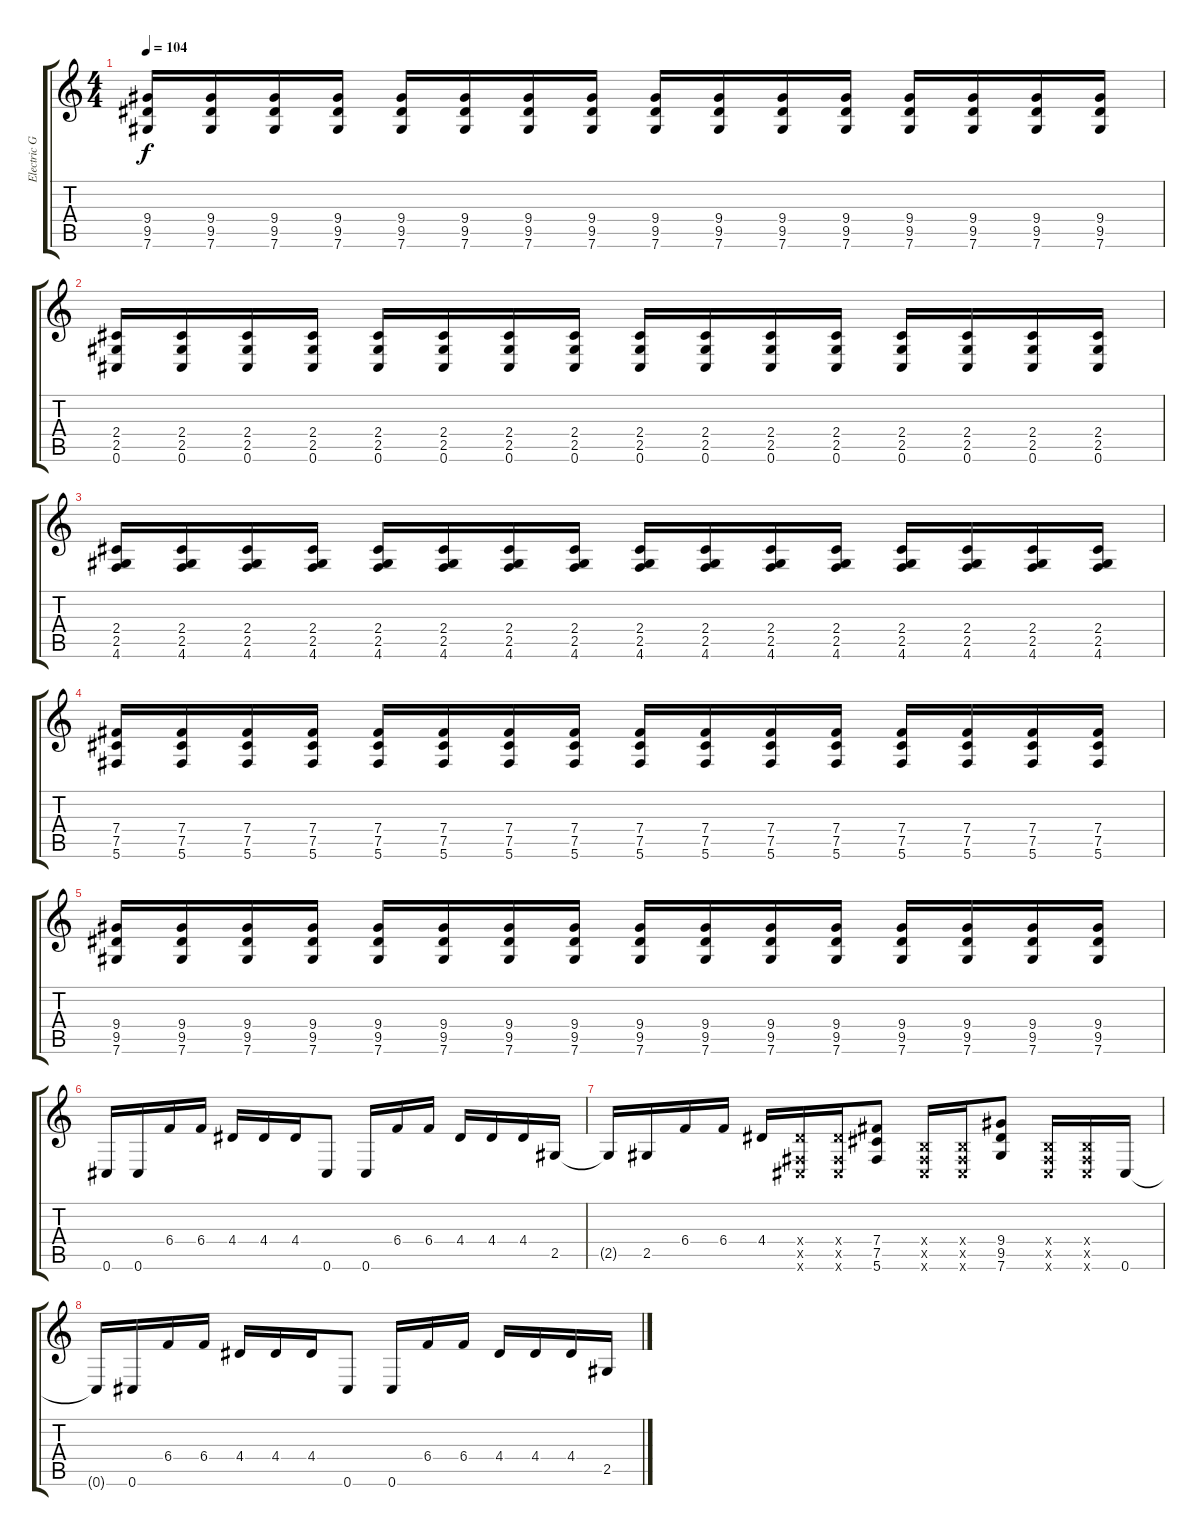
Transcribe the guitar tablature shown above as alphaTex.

\track ("Electric Guitar Left" "Electric G") {instrument distortionguitar}
\staff {score tabs}
\tuning (Db4 Ab3 E3 B2 Gb2 Db2) {hide}
\ts (4 4)
\tempo 104
\clef g2
\ks c
(9.4 9.5 7.6).16{dy f} (9.4 9.5 7.6).16 (9.4 9.5 7.6).16 (9.4 9.5 7.6).16 (9.4 9.5 7.6).16 (9.4 9.5 7.6).16 (9.4 9.5 7.6).16 (9.4 9.5 7.6).16 (9.4 9.5 7.6).16 (9.4 9.5 7.6).16 (9.4 9.5 7.6).16 (9.4 9.5 7.6).16 (9.4 9.5 7.6).16 (9.4 9.5 7.6).16 (9.4 9.5 7.6).16 (9.4 9.5 7.6).16 |
(2.4 2.5 0.6).16 (2.4 2.5 0.6).16 (2.4 2.5 0.6).16 (2.4 2.5 0.6).16 (2.4 2.5 0.6).16 (2.4 2.5 0.6).16 (2.4 2.5 0.6).16 (2.4 2.5 0.6).16 (2.4 2.5 0.6).16 (2.4 2.5 0.6).16 (2.4 2.5 0.6).16 (2.4 2.5 0.6).16 (2.4 2.5 0.6).16 (2.4 2.5 0.6).16 (2.4 2.5 0.6).16 (2.4 2.5 0.6).16 |
(2.4 2.5 4.6).16 (2.4 2.5 4.6).16 (2.4 2.5 4.6).16 (2.4 2.5 4.6).16 (2.4 2.5 4.6).16 (2.4 2.5 4.6).16 (2.4 2.5 4.6).16 (2.4 2.5 4.6).16 (2.4 2.5 4.6).16 (2.4 2.5 4.6).16 (2.4 2.5 4.6).16 (2.4 2.5 4.6).16 (2.4 2.5 4.6).16 (2.4 2.5 4.6).16 (2.4 2.5 4.6).16 (2.4 2.5 4.6).16 |
(7.4 7.5 5.6).16 (7.4 7.5 5.6).16 (7.4 7.5 5.6).16 (7.4 7.5 5.6).16 (7.4 7.5 5.6).16 (7.4 7.5 5.6).16 (7.4 7.5 5.6).16 (7.4 7.5 5.6).16 (7.4 7.5 5.6).16 (7.4 7.5 5.6).16 (7.4 7.5 5.6).16 (7.4 7.5 5.6).16 (7.4 7.5 5.6).16 (7.4 7.5 5.6).16 (7.4 7.5 5.6).16 (7.4 7.5 5.6).16 |
(9.4 9.5 7.6).16 (9.4 9.5 7.6).16 (9.4 9.5 7.6).16 (9.4 9.5 7.6).16 (9.4 9.5 7.6).16 (9.4 9.5 7.6).16 (9.4 9.5 7.6).16 (9.4 9.5 7.6).16 (9.4 9.5 7.6).16 (9.4 9.5 7.6).16 (9.4 9.5 7.6).16 (9.4 9.5 7.6).16 (9.4 9.5 7.6).16 (9.4 9.5 7.6).16 (9.4 9.5 7.6).16 (9.4 9.5 7.6).16 |
0.6.16 0.6.16 6.4.16 6.4.16 4.4.16 4.4.16 4.4.16 0.6.8 0.6.16 6.4.16 6.4.16 4.4.16 4.4.16 4.4.16 2.5.16 |
2.5{t}.16 2.5.16 6.4.16 6.4.16 4.4.16 (4.4{x} 0.5{x} 0.6{x}).16 (4.4{x} 0.5{x} 0.6{x}).16 (7.4 7.5 5.6).8 (0.4{x} 0.5{x} 0.6{x}).16 (0.4{x} 0.5{x} 0.6{x}).16 (9.4 9.5 7.6).8 (0.4{x} 0.5{x} 0.6{x}).16 (0.4{x} 0.5{x} 0.6{x}).16 0.6.16 |
0.6{t}.16 0.6.16 6.4.16 6.4.16 4.4.16 4.4.16 4.4.16 0.6.8 0.6.16 6.4.16 6.4.16 4.4.16 4.4.16 4.4.16 2.5.16
